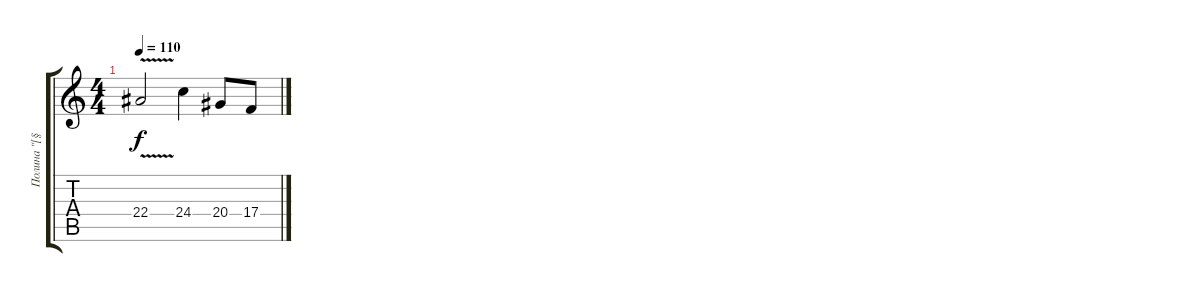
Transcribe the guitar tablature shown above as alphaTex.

\track ("Полина \"[§Lилит§] Кулакова" "Полина \"[§") {instrument tremolostrings}
\staff {score tabs}
\tuning (D4 A3 F3 C3 G2 C2) {hide}
\ts (4 4)
\tempo 110
\clef g2
\ks c
22.4{v}.2{dy f} 24.4.4 20.4.8 17.4.8
